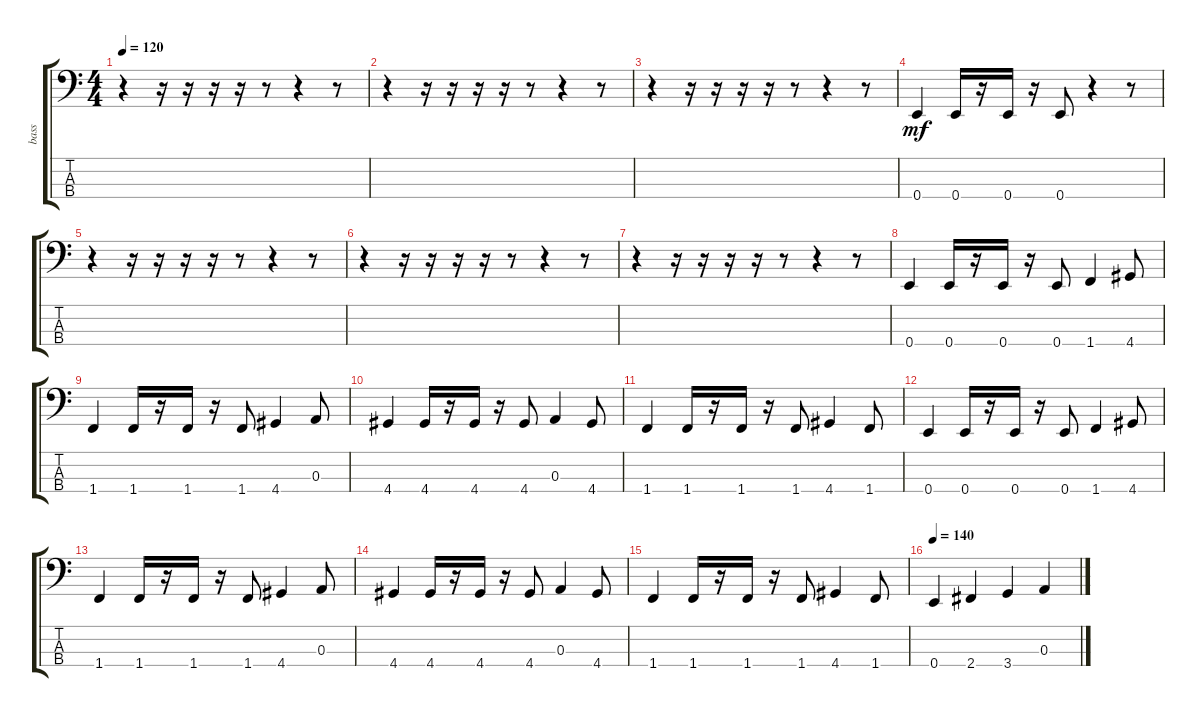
\track ("bass                " "bass      ") {instrument electricbasspick}
\staff {score tabs}
\tuning (G2 D2 A1 E1) {hide}
\ts (4 4)
\tempo 120
\clef f4
\ks c
r.4{dy mf} r.16 r.16 r.16 r.16 r.8 r.4 r.8 |
r.4 r.16 r.16 r.16 r.16 r.8 r.4 r.8 |
r.4 r.16 r.16 r.16 r.16 r.8 r.4 r.8 |
0.4.4 0.4.16 r.16 0.4.16 r.16 0.4.8 r.4 r.8 |
r.4 r.16 r.16 r.16 r.16 r.8 r.4 r.8 |
r.4 r.16 r.16 r.16 r.16 r.8 r.4 r.8 |
r.4 r.16 r.16 r.16 r.16 r.8 r.4 r.8 |
0.4.4 0.4.16 r.16 0.4.16 r.16 0.4.8 1.4.4 4.4.8 |
1.4.4 1.4.16 r.16 1.4.16 r.16 1.4.8 4.4.4 0.3.8 |
4.4.4 4.4.16 r.16 4.4.16 r.16 4.4.8 0.3.4 4.4.8 |
1.4.4 1.4.16 r.16 1.4.16 r.16 1.4.8 4.4.4 1.4.8 |
0.4.4 0.4.16 r.16 0.4.16 r.16 0.4.8 1.4.4 4.4.8 |
1.4.4 1.4.16 r.16 1.4.16 r.16 1.4.8 4.4.4 0.3.8 |
4.4.4 4.4.16 r.16 4.4.16 r.16 4.4.8 0.3.4 4.4.8 |
1.4.4 1.4.16 r.16 1.4.16 r.16 1.4.8 4.4.4 1.4.8 |
\tempo 140
0.4.4 2.4.4 3.4.4 0.3.4
